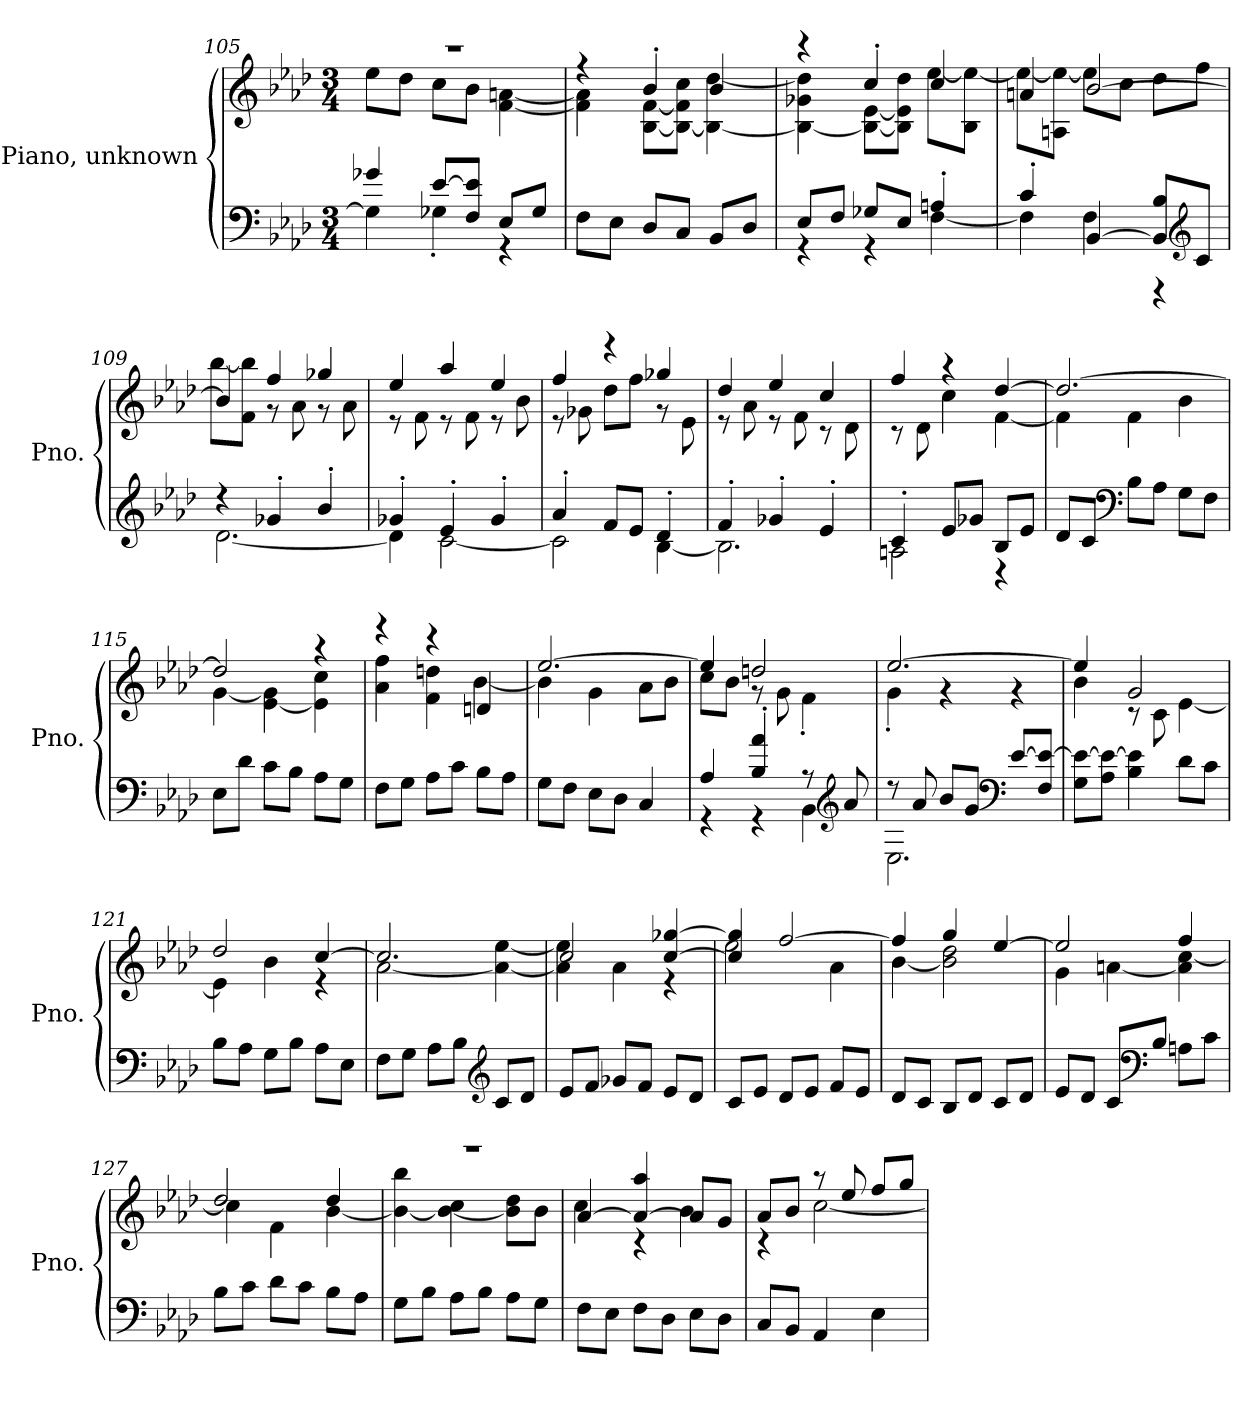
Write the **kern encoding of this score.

**kern	**kern
*part1	*part1
*staff2	*staff1
*I"Piano, unknown	*
*I'Pno.	*
*clefF4	*clefG2
*k[b-e-a-d-]	*k[b-e-a-d-]
*M3/4	*M3/4
=105	=105
*^	*^
4g-X/	4G-\]	2.r	8ee-\L
.	.	.	8dd-\J
[8e-/L	4G-X'\	.	8cc\L
8F/ 8e-/]J	.	.	8b-\J
8E-/L	4r	.	[4f\ [4an\
8G-/J	.	.	.
*v	*v	*	*
=106	=106	=106
8F\L	4r	4f\] 4a\]
8E-\J	.	.
8D-/L	4b-'/	[8B-\ [8f\L
8C/J	.	8B-\_ 8f\] 8cc\J
8BB-/L	4b-/	4B-\_ [4dd-\
8D-/J	.	.
!!LO:LB:g=z	!!
=107	=107	=107
*^	*	*
8E-/L	4r	4r	4B-\_ 4g-X\ 4dd-\]
8F/J	.	.	.
8G-X/L	4r	4cc'/	8B-\_ [8e-\L
8E-/J	.	.	8B-\] 8e-\] 8dd-\J
4An'/	[4F\	4cc/	[8ee-\L
.	.	.	8B-\ 8ee-\_J
=108	=108	=108	=108
4c'/	4F\]	4an/	8ee-\L_
.	.	.	8An\ 8ee-\_J
[4BB-/	4F\	[2b-/	8ee-\L]
.	.	.	8cc\J
8BB-/] 8B-/L	4r	.	8dd-\L
*clefG2	*	*	*
8c/J	.	.	8ff\J
=109	=109	=109	=109
4r	[2.d-\	4b-/]	[8bb-\L
.	.	.	8f\ 8bb-\]J
4g-X'/	.	4ff/	8r
.	.	.	8a-\
4b-'/	.	4gg-X/	8r
.	.	.	8a-\
=110	=110	=110	=110
4g-X'/	4d-\]	4ee-/	8r
.	.	.	8f\
4e-'/	[2c\	4aa-/	8r
.	.	.	8f\
4g-'/	.	4ee-/	8r
.	.	.	8b-\
!!LO:LB:g=z	!!
=111	=111	=111	=111
4a-'/	2c\]	4ff/	8r
.	.	.	8g-X\
8f/L	.	4r	8dd-\L
8e-/J	.	.	8ff\J
4d-'/	[4B-\	4gg-X/	8r
.	.	.	8e-\
=112	=112	=112	=112
4f'/	2.B-\]	4dd-/	8r
.	.	.	8a-\
4g-X'/	.	4ee-/	8r
.	.	.	8f\
4e-'/	.	4cc/	8r
.	.	.	8d-\
=113	=113	=113	=113
4c'/	2An\	4ff/	8r
.	.	.	8d-\
8e-/L	.	4r	4cc\
8g-X/J	.	.	.
8B-/L	4r	[4dd-/	[4f\
8e-/J	.	.	.
*v	*v	*	*
=114	=114	=114
8d-/L	2.dd-/_	4f\]
8c/J	.	.
*clefF4	*	*
8B-\L	.	4f\
8A-\J	.	.
8G\L	.	4b-\
8F\J	.	.
=115	=115	=115
8E-\L	2dd-/]	[4g\
8d-\J	.	.
8c\L	.	[4e-\ 4g\]
8B-\J	.	.
8A-\L	4r	4e-\] 4cc\
8G\J	.	.
!!LO:LB:g=z	!!
=116	=116	=116
8F\L	4r	4a-\ 4ff\
8G\J	.	.
8A-\L	4r	4f\ 4ddn\
8c\J	.	.
8B-\L	4dn/	[4b-\
8A-\J	.	.
=117	=117	=117
8G\L	[2.ee-/	4b-\]
8F\J	.	.
8E-\L	.	4g\
8D-\J	.	.
4C/	.	8a-\L
.	.	8b-\J
=118	=118	=118
*^	*	*
4A-/	4r	4ee-/]	8cc\L
.	.	.	8b-\J
4B-/' 4a-/'	4r	2ddn/	8r
.	.	.	8g\
8r	4BB-\	.	4f'\
*clefG2	*	*	*
8a-/	.	.	.
=119	=119	=119	=119
8r	2.E-\	[2.ee-/	4g'\
8a-/	.	.	.
8b-/L	.	.	4r
8g/J	.	.	.
*clefF4	*	*	*
[8e-/L	.	.	4r
8F/ 8e-/_J	.	.	.
*v	*v	*	*
=120	=120	=120
8G\ 8e-\_L	4ee-/]	4b-\
8A-\ 8e-\_J	.	.
4B-\ 4e-\]	2g/	8r
.	.	8c\
8d-\L	.	[4e-\
8c\J	.	.
!!LO:PB:g=z	!!
=121	=121	=121
8B-\L	2dd-/	4e-\]
8A-\J	.	.
8G\L	.	4b-\
8B-\J	.	.
8A-\L	[4cc/	4r
8E-\J	.	.
=122	=122	=122
8F\L	2.cc/]	[2a-\
8G\J	.	.
8A-\L	.	.
8B-\J	.	.
*clefG2	*	*
8c/L	.	4a-\_ [4ee-\
8d-/J	.	.
=123	=123	=123
8e-/L	2cc/	4a-\] 4ee-\]
8f/J	.	.
8g-X/L	.	4a-\
8f/J	.	.
8e-/L	[4cc/ [4gg-X/	4r
8d-/J	.	.
=124	=124	=124
8c/L	4cc/] 4gg-/]	2ee-\
8e-/J	.	.
8d-/L	[2ff/	.
8e-/J	.	.
8f/L	.	4a-\
8e-/J	.	.
=125	=125	=125
8d-/L	4ff/]	[4b-\
8c/J	.	.
8B-/L	4gg/	2b-\] 2dd-\
8d-/J	.	.
8c/L	[4ee-/	.
8d-/J	.	.
!!LO:LB:g=z	!!
=126	=126	=126
8e-/L	2ee-/]	4g\
8d-/J	.	.
8c/L	.	[4an\
*clefF4	*	*
8B-/J	.	.
8An\L	4ff/	4a\] [4cc\
8c\J	.	.
=127	=127	=127
8B-\L	2dd-/	4cc\]
8c\J	.	.
8d-\L	.	4f\
8c\J	.	.
8B-\L	4dd-/	[4b-\
8A-\J	.	.
=128	=128	=128
8G\L	2.r	4b-\_ 4bb-\
8B-\J	.	.
8A-\L	.	4b-\_ 4cc\
8B-\J	.	.
8A-\L	.	8b-\] 8dd-\L
8G\J	.	8b-\J
=129	=129	=129
8F\L	[4a-/	4cc\
8E-\J	.	.
8F\L	4a-/_ 4aa-/	4r
8D-\J	.	.
8E-\L	8a-/L]	4b-\
8D-\J	8g/J	.
=130	=130	=130
8C/L	8a-/L	4r
8BB-/J	8b-/J	.
4AA-/	8r	[2cc\
.	8ee-/	.
4E-\	8ff/L	.
.	8gg/J	.
*	*v	*v
=	=
*-	*-
